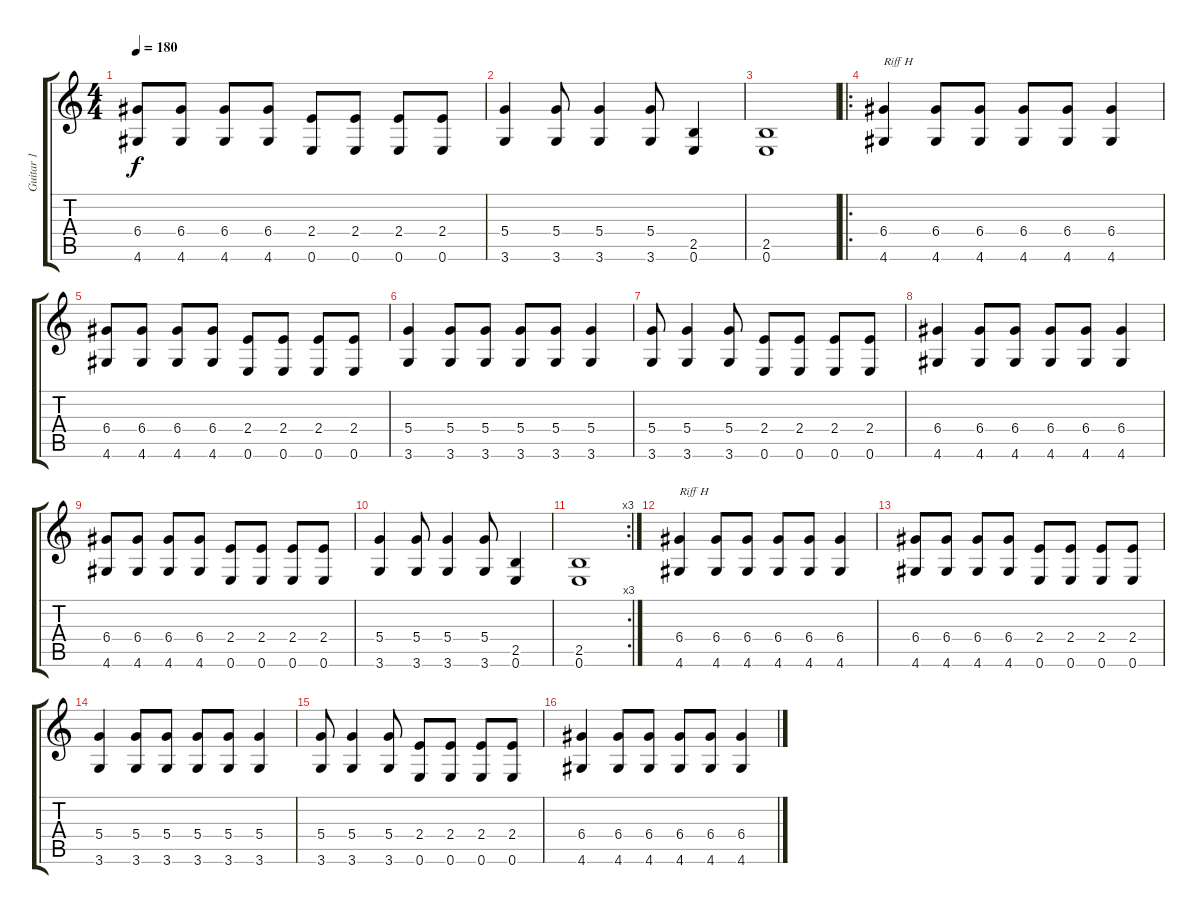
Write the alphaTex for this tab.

\track ("Guitar 1" "Guitar 1") {instrument distortionguitar}
\staff {score tabs}
\tuning (E4 B3 G3 D3 A2 E2) {hide}
\ts (4 4)
\tempo 180
\clef g2
\ks c
(6.4 4.6).8{dy f} (6.4 4.6).8 (6.4 4.6).8 (6.4 4.6).8 (2.4 0.6).8 (2.4 0.6).8 (2.4 0.6).8 (2.4 0.6).8 |
(5.4 3.6).4 (5.4 3.6).8 (5.4 3.6).4 (5.4 3.6).8 (2.5 0.6).4 |
(2.5 0.6).1 |
\ro
(6.4 4.6).4{txt "Riff H"} (6.4 4.6).8 (6.4 4.6).8 (6.4 4.6).8 (6.4 4.6).8 (6.4 4.6).4 |
(6.4 4.6).8 (6.4 4.6).8 (6.4 4.6).8 (6.4 4.6).8 (2.4 0.6).8 (2.4 0.6).8 (2.4 0.6).8 (2.4 0.6).8 |
(5.4 3.6).4 (5.4 3.6).8 (5.4 3.6).8 (5.4 3.6).8 (5.4 3.6).8 (5.4 3.6).4 |
(5.4 3.6).8 (5.4 3.6).4 (5.4 3.6).8 (2.4 0.6).8 (2.4 0.6).8 (2.4 0.6).8 (2.4 0.6).8 |
(6.4 4.6).4 (6.4 4.6).8 (6.4 4.6).8 (6.4 4.6).8 (6.4 4.6).8 (6.4 4.6).4 |
(6.4 4.6).8 (6.4 4.6).8 (6.4 4.6).8 (6.4 4.6).8 (2.4 0.6).8 (2.4 0.6).8 (2.4 0.6).8 (2.4 0.6).8 |
(5.4 3.6).4 (5.4 3.6).8 (5.4 3.6).4 (5.4 3.6).8 (2.5 0.6).4 |
\rc 3
(2.5 0.6).1 |
(6.4 4.6).4{txt "Riff H"} (6.4 4.6).8 (6.4 4.6).8 (6.4 4.6).8 (6.4 4.6).8 (6.4 4.6).4 |
(6.4 4.6).8 (6.4 4.6).8 (6.4 4.6).8 (6.4 4.6).8 (2.4 0.6).8 (2.4 0.6).8 (2.4 0.6).8 (2.4 0.6).8 |
(5.4 3.6).4 (5.4 3.6).8 (5.4 3.6).8 (5.4 3.6).8 (5.4 3.6).8 (5.4 3.6).4 |
(5.4 3.6).8 (5.4 3.6).4 (5.4 3.6).8 (2.4 0.6).8 (2.4 0.6).8 (2.4 0.6).8 (2.4 0.6).8 |
(6.4 4.6).4 (6.4 4.6).8 (6.4 4.6).8 (6.4 4.6).8 (6.4 4.6).8 (6.4 4.6).4
